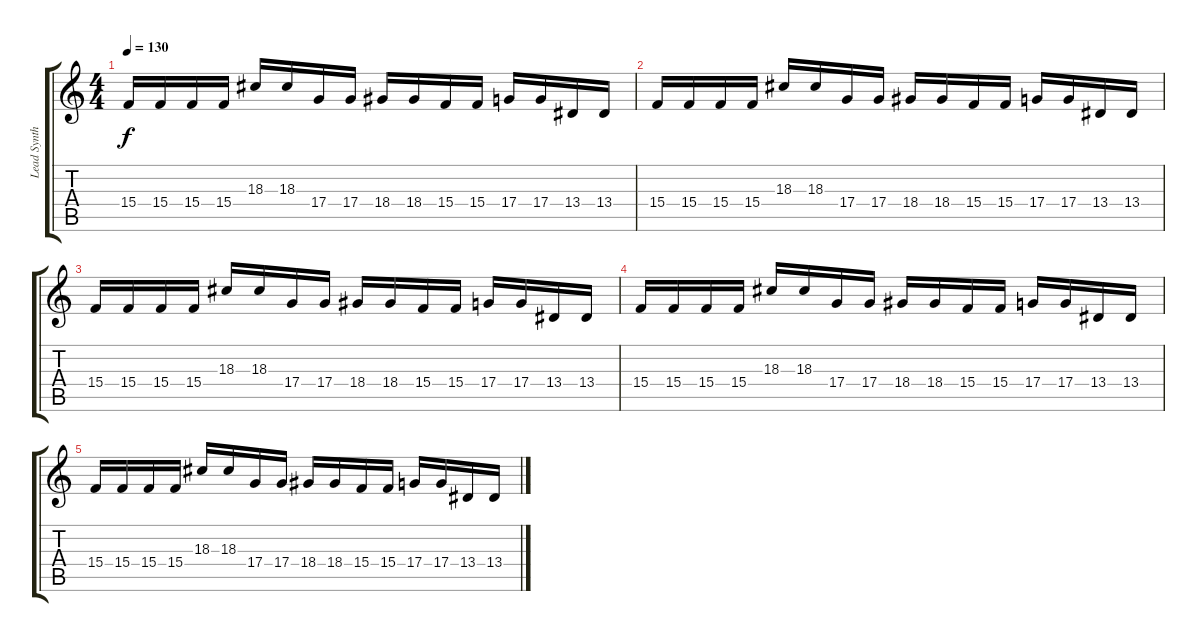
\track ("Lead Synth #2" "Lead Synth") {instrument lead1square}
\staff {score tabs}
\tuning (E4 B3 G3 D3 A2 E2) {hide}
\ts (4 4)
\tempo 130
\clef g2
\ks c
15.4.16{dy f} 15.4.16 15.4.16 15.4.16 18.3.16 18.3.16 17.4.16 17.4.16 18.4.16 18.4.16 15.4.16 15.4.16 17.4.16 17.4.16 13.4.16 13.4.16 |
15.4.16 15.4.16 15.4.16 15.4.16 18.3.16 18.3.16 17.4.16 17.4.16 18.4.16 18.4.16 15.4.16 15.4.16 17.4.16 17.4.16 13.4.16 13.4.16 |
15.4.16 15.4.16 15.4.16 15.4.16 18.3.16 18.3.16 17.4.16 17.4.16 18.4.16 18.4.16 15.4.16 15.4.16 17.4.16 17.4.16 13.4.16 13.4.16 |
15.4.16 15.4.16 15.4.16 15.4.16 18.3.16 18.3.16 17.4.16 17.4.16 18.4.16 18.4.16 15.4.16 15.4.16 17.4.16 17.4.16 13.4.16 13.4.16 |
15.4.16 15.4.16 15.4.16 15.4.16 18.3.16 18.3.16 17.4.16 17.4.16 18.4.16 18.4.16 15.4.16 15.4.16 17.4.16 17.4.16 13.4.16 13.4.16
